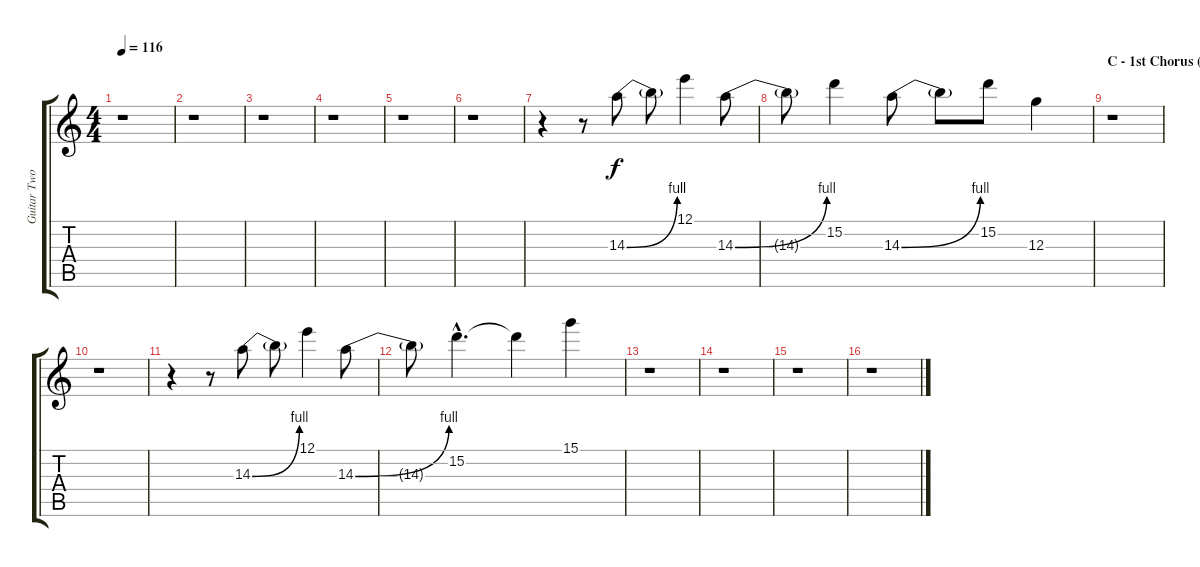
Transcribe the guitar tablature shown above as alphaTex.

\track ("Guitar Two" "Guitar Two") {instrument distortionguitar}
\staff {score tabs}
\tuning (E4 B3 G3 D3 A2 E2) {hide}
\ts (4 4)
\tempo 116
\clef g2
\ks c
r.1{dy f} |
r.1 |
r.1 |
r.1 |
r.1 |
r.1 |
r.4 r.8 14.3{be (bend 0 0 60 4)}.8 14.3{t}.8 12.1.4 14.3{be (bend 0 0 60 4)}.8 |
14.3{t}.8 15.2.4 14.3{be (bend 0 0 60 4)}.8 14.3{t}.8 15.2.8 12.3.4 |
\section ("" "C - 1st Chorus (0:50)")
r.1 |
r.1 |
r.4 r.8 14.3{be (bend 0 0 60 4)}.8 14.3{t}.8 12.1.4 14.3{be (bend 0 0 60 4)}.8 |
14.3{t}.8 15.2{hac}.4{d} 15.2{t}.4 15.1.4 |
r.1 |
r.1 |
r.1 |
r.1
